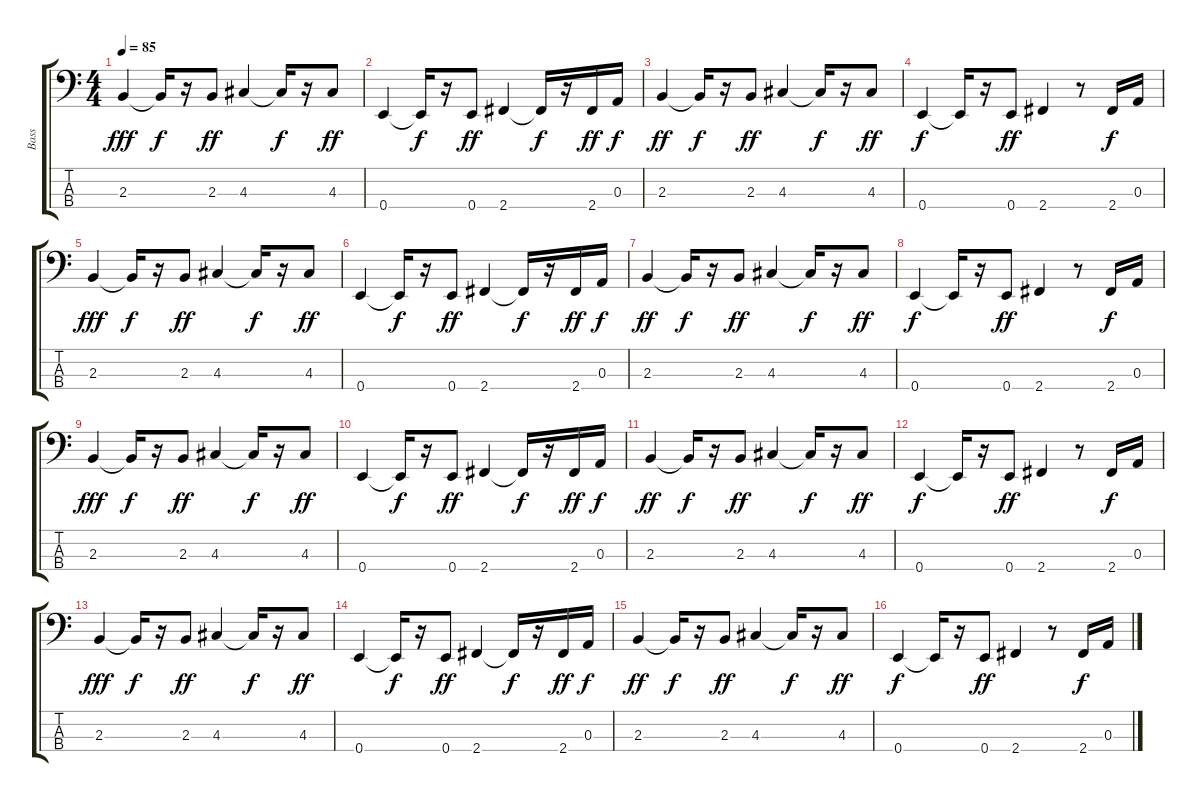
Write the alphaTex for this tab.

\track ("Bass" "Bass") {instrument electricbassfinger}
\staff {score tabs}
\tuning (G2 D2 A1 E1) {hide}
\ts (4 4)
\tempo 85
\clef f4
\ks c
2.3.4{dy fff} 2.3{t}.16{dy f} r.16 2.3.8{dy ff} 4.3.4 4.3{t}.16{dy f} r.16 4.3.8{dy ff} |
0.4.4 0.4{t}.16{dy f} r.16 0.4.8{dy ff} 2.4.4 2.4{t}.16{dy f} r.16 2.4.16{dy ff} 0.3.16{dy f} |
2.3.4{dy ff} 2.3{t}.16{dy f} r.16 2.3.8{dy ff} 4.3.4 4.3{t}.16{dy f} r.16 4.3.8{dy ff} |
0.4.4{dy f} 0.4{t}.16 r.16 0.4.8{dy ff} 2.4.4 r.8 2.4.16{dy f} 0.3.16 |
2.3.4{dy fff} 2.3{t}.16{dy f} r.16 2.3.8{dy ff} 4.3.4 4.3{t}.16{dy f} r.16 4.3.8{dy ff} |
0.4.4 0.4{t}.16{dy f} r.16 0.4.8{dy ff} 2.4.4 2.4{t}.16{dy f} r.16 2.4.16{dy ff} 0.3.16{dy f} |
2.3.4{dy ff} 2.3{t}.16{dy f} r.16 2.3.8{dy ff} 4.3.4 4.3{t}.16{dy f} r.16 4.3.8{dy ff} |
0.4.4{dy f} 0.4{t}.16 r.16 0.4.8{dy ff} 2.4.4 r.8 2.4.16{dy f} 0.3.16 |
2.3.4{dy fff} 2.3{t}.16{dy f} r.16 2.3.8{dy ff} 4.3.4 4.3{t}.16{dy f} r.16 4.3.8{dy ff} |
0.4.4 0.4{t}.16{dy f} r.16 0.4.8{dy ff} 2.4.4 2.4{t}.16{dy f} r.16 2.4.16{dy ff} 0.3.16{dy f} |
2.3.4{dy ff} 2.3{t}.16{dy f} r.16 2.3.8{dy ff} 4.3.4 4.3{t}.16{dy f} r.16 4.3.8{dy ff} |
0.4.4{dy f} 0.4{t}.16 r.16 0.4.8{dy ff} 2.4.4 r.8 2.4.16{dy f} 0.3.16 |
2.3.4{dy fff} 2.3{t}.16{dy f} r.16 2.3.8{dy ff} 4.3.4 4.3{t}.16{dy f} r.16 4.3.8{dy ff} |
0.4.4 0.4{t}.16{dy f} r.16 0.4.8{dy ff} 2.4.4 2.4{t}.16{dy f} r.16 2.4.16{dy ff} 0.3.16{dy f} |
2.3.4{dy ff} 2.3{t}.16{dy f} r.16 2.3.8{dy ff} 4.3.4 4.3{t}.16{dy f} r.16 4.3.8{dy ff} |
0.4.4{dy f} 0.4{t}.16 r.16 0.4.8{dy ff} 2.4.4 r.8 2.4.16{dy f} 0.3.16{volume 15}
